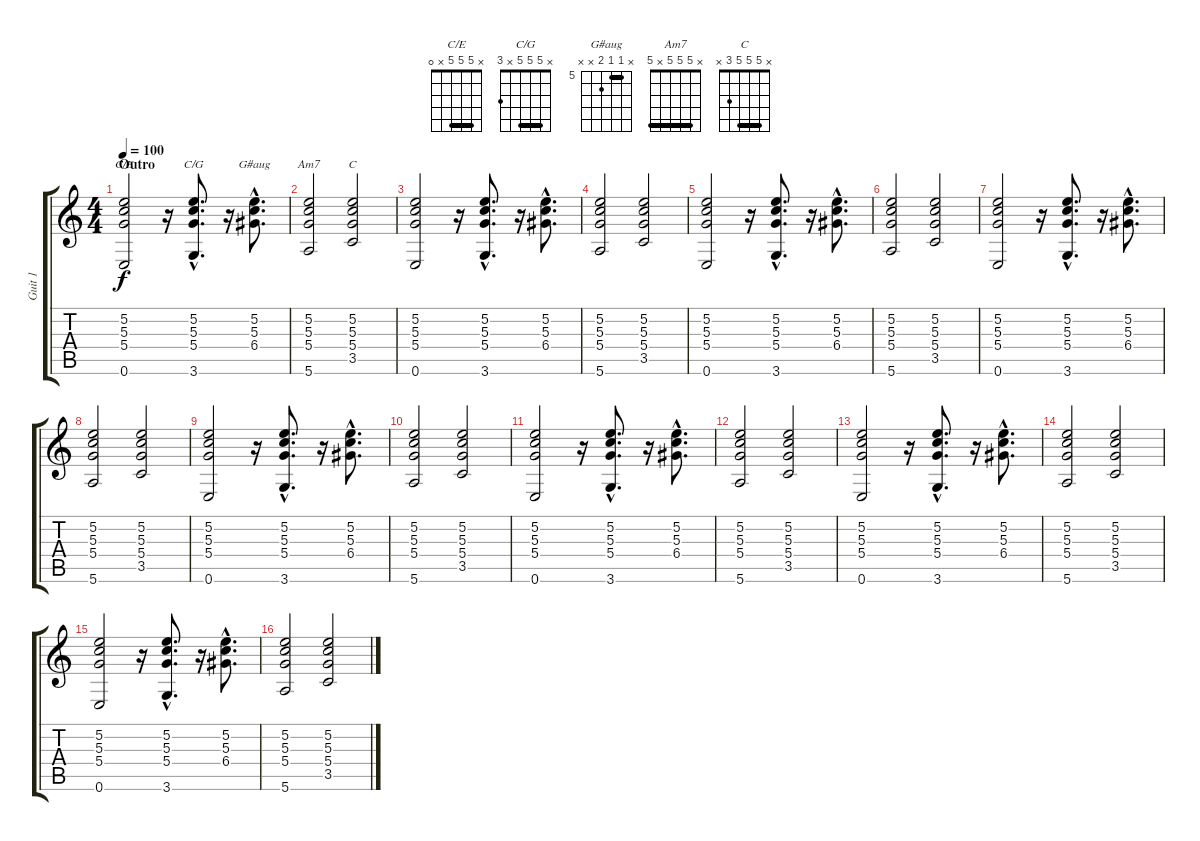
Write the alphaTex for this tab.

\track ("Guit 1" "Guit 1") {instrument electricguitarclean}
\staff {score tabs}
\tuning (E4 B3 G3 D3 A2 E2) {hide}
\chord ("C/E" x 5 5 5 x 0) {barre 5}
\chord ("C/G" x 5 5 5 x 3) {barre 5}
\chord ("G#aug" x 5 5 6 x x) {firstfret 5 barre 5}
\chord ("Am7" x 5 5 5 x 5) {barre 5}
\chord ("C" x 5 5 5 3 x) {barre 5}
\ts (4 4)
\section ("" "Outro")
\tempo 100
\clef g2
\ks c
(5.2 5.3 5.4 0.6).2{ch "C/E" dy f} r.16 (5.2{hac} 5.3{hac} 5.4{hac} 3.6{hac}).8{d ch "C/G"} r.16 (5.2{hac} 5.3{hac} 6.4{hac}).8{d ch "G#aug"} |
(5.2 5.3 5.4 5.6).2{ch "Am7"} (5.2 5.3 5.4 3.5).2{ch "C"} |
(5.2 5.3 5.4 0.6).2 r.16 (5.2{hac} 5.3{hac} 5.4{hac} 3.6{hac}).8{d} r.16 (5.2{hac} 5.3{hac} 6.4{hac}).8{d} |
(5.2 5.3 5.4 5.6).2 (5.2 5.3 5.4 3.5).2 |
(5.2 5.3 5.4 0.6).2 r.16 (5.2{hac} 5.3{hac} 5.4{hac} 3.6{hac}).8{d} r.16 (5.2{hac} 5.3{hac} 6.4{hac}).8{d} |
(5.2 5.3 5.4 5.6).2 (5.2 5.3 5.4 3.5).2 |
(5.2 5.3 5.4 0.6).2 r.16 (5.2{hac} 5.3{hac} 5.4{hac} 3.6{hac}).8{d} r.16 (5.2{hac} 5.3{hac} 6.4{hac}).8{d} |
(5.2 5.3 5.4 5.6).2 (5.2 5.3 5.4 3.5).2 |
(5.2 5.3 5.4 0.6).2 r.16 (5.2{hac} 5.3{hac} 5.4{hac} 3.6{hac}).8{d} r.16 (5.2{hac} 5.3{hac} 6.4{hac}).8{d} |
(5.2 5.3 5.4 5.6).2 (5.2 5.3 5.4 3.5).2 |
(5.2 5.3 5.4 0.6).2 r.16 (5.2{hac} 5.3{hac} 5.4{hac} 3.6{hac}).8{d} r.16 (5.2{hac} 5.3{hac} 6.4{hac}).8{d} |
(5.2 5.3 5.4 5.6).2 (5.2 5.3 5.4 3.5).2 |
(5.2 5.3 5.4 0.6).2 r.16 (5.2{hac} 5.3{hac} 5.4{hac} 3.6{hac}).8{d} r.16 (5.2{hac} 5.3{hac} 6.4{hac}).8{d} |
(5.2 5.3 5.4 5.6).2 (5.2 5.3 5.4 3.5).2 |
(5.2 5.3 5.4 0.6).2 r.16 (5.2{hac} 5.3{hac} 5.4{hac} 3.6{hac}).8{d} r.16 (5.2{hac} 5.3{hac} 6.4{hac}).8{d} |
(5.2 5.3 5.4 5.6).2 (5.2 5.3 5.4 3.5).2
